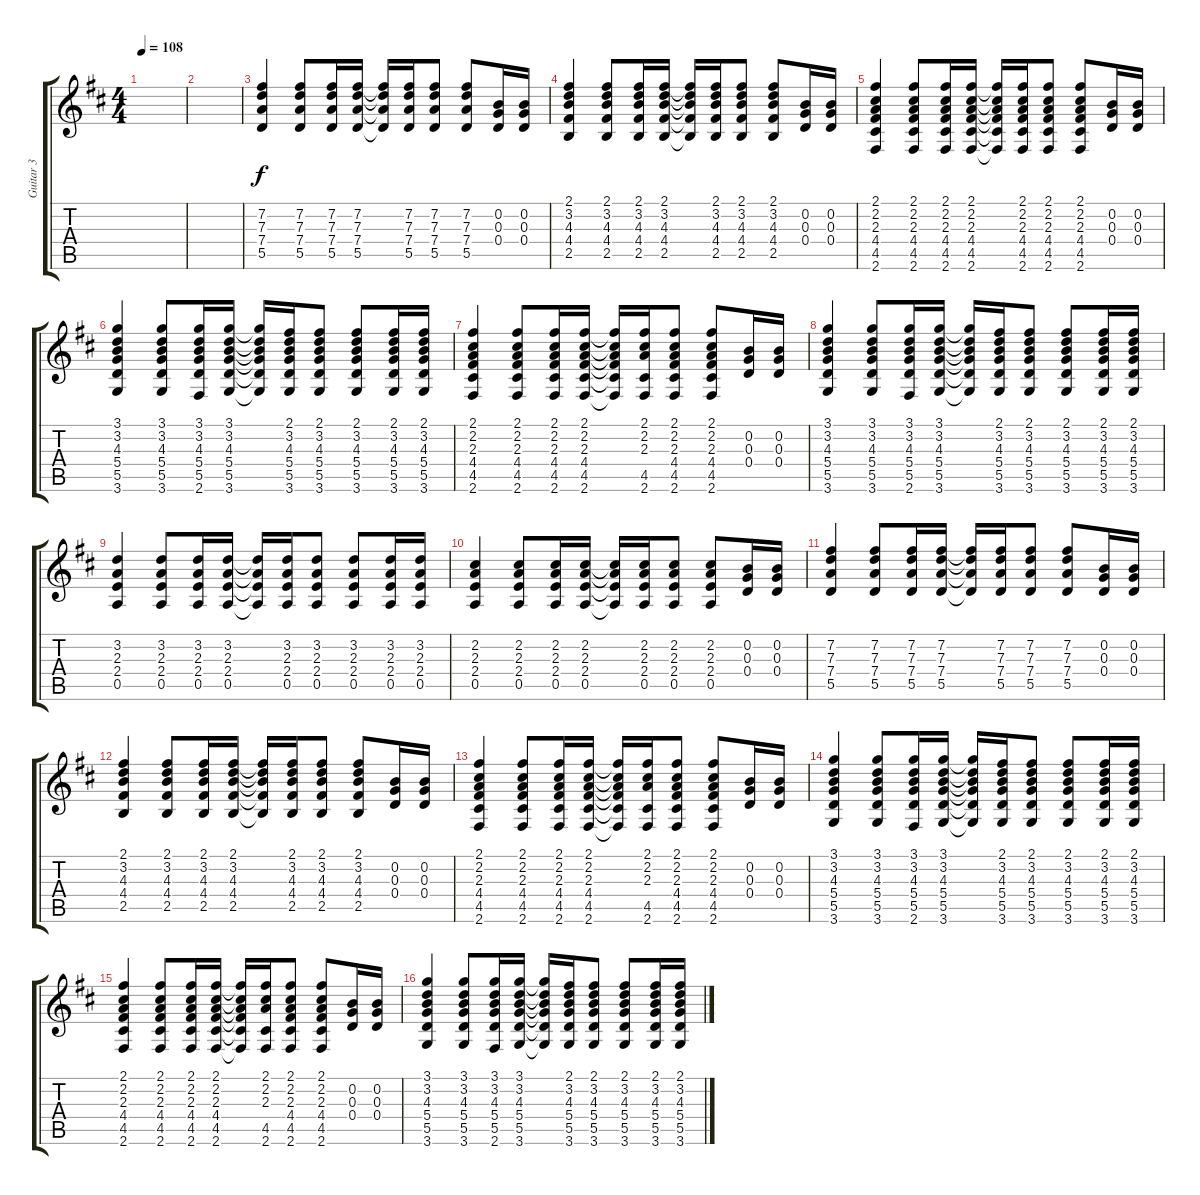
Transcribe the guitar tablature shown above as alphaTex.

\track ("Guitar 3" "Guitar 3") {instrument electricguitarclean}
\staff {score tabs}
\tuning (E4 B3 G3 D3 A2 E2) {hide}
\ts (4 4)
\tempo 108
\clef g2
\ks d
|
|
(7.2 7.3 7.4 5.5).4{instrument distortionguitar} (7.2 7.3 7.4 5.5).8 (7.2 7.3 7.4 5.5).16 (7.2 7.3 7.4 5.5).16 (7.2{t} 7.3{t} 7.4{t} 5.5{t}).16 (7.2 7.3 7.4 5.5).16 (7.2 7.3 7.4 5.5).8 (7.2 7.3 7.4 5.5).8 (0.2 0.3 0.4).16 (0.2 0.3 0.4).16 |
(2.1 3.2 4.3 4.4 2.5).4 (2.1 3.2 4.3 4.4 2.5).8 (2.1 3.2 4.3 4.4 2.5).16 (2.1 3.2 4.3 4.4 2.5).16 (2.1{t} 3.2{t} 4.3{t} 4.4{t} 2.5{t}).16 (2.1 3.2 4.3 4.4 2.5).16 (2.1 3.2 4.3 4.4 2.5).8 (2.1 3.2 4.3 4.4 2.5).8 (0.2 0.3 0.4).16 (0.2 0.3 0.4).16 |
(2.1 2.2 2.3 4.4 4.5 2.6).4 (2.1 2.2 2.3 4.4 4.5 2.6).8 (2.1 2.2 2.3 4.4 4.5 2.6).16 (2.1 2.2 2.3 4.4 4.5 2.6).16 (2.1{t} 2.2{t} 2.3{t} 4.4{t} 4.5{t} 2.6{t}).16 (2.1 2.2 2.3 4.4 4.5 2.6).16 (2.1 2.2 2.3 4.4 4.5 2.6).8 (2.1 2.2 2.3 4.4 4.5 2.6).8 (0.2 0.3 0.4).16 (0.2 0.3 0.4).16 |
(3.1 3.2 4.3 5.4 5.5 3.6).4 (3.1 3.2 4.3 5.4 5.5 3.6).8 (3.1 3.2 4.3 5.4 5.5 2.6).16 (3.1 3.2 4.3 5.4 5.5 3.6).16 (3.1{t} 3.2{t} 4.3{t} 5.4{t} 5.5{t} 3.6{t}).16 (2.1 3.2 4.3 5.4 5.5 3.6).16 (2.1 3.2 4.3 5.4 5.5 3.6).8 (2.1 3.2 4.3 5.4 5.5 3.6).8 (2.1 3.2 4.3 5.4 5.5 3.6).16 (2.1 3.2 4.3 5.4 5.5 3.6).16 |
(2.1 2.2 2.3 4.4 4.5 2.6).4 (2.1 2.2 2.3 4.4 4.5 2.6).8 (2.1 2.2 2.3 4.4 4.5 2.6).16 (2.1 2.2 2.3 4.4 4.5 2.6).16 (2.1{t} 2.2{t} 2.3{t} 4.4{t} 4.5{t} 2.6{t}).16 (2.1 2.2 2.3 4.5 2.6).16 (2.1 2.2 2.3 4.4 4.5 2.6).8 (2.1 2.2 2.3 4.4 4.5 2.6).8 (0.2 0.3 0.4).16 (0.2 0.3 0.4).16 |
(3.1 3.2 4.3 5.4 5.5 3.6).4 (3.1 3.2 4.3 5.4 5.5 3.6).8 (3.1 3.2 4.3 5.4 5.5 2.6).16 (3.1 3.2 4.3 5.4 5.5 3.6).16 (3.1{t} 3.2{t} 4.3{t} 5.4{t} 5.5{t} 3.6{t}).16 (2.1 3.2 4.3 5.4 5.5 3.6).16 (2.1 3.2 4.3 5.4 5.5 3.6).8 (2.1 3.2 4.3 5.4 5.5 3.6).8 (2.1 3.2 4.3 5.4 5.5 3.6).16 (2.1 3.2 4.3 5.4 5.5 3.6).16 |
(3.2 2.3 2.4 0.5).4 (3.2 2.3 2.4 0.5).8 (3.2 2.3 2.4 0.5).16 (3.2 2.3 2.4 0.5).16 (3.2{t} 2.3{t} 2.4{t} 0.5{t}).16 (3.2 2.3 2.4 0.5).16 (3.2 2.3 2.4 0.5).8 (3.2 2.3 2.4 0.5).8 (3.2 2.3 2.4 0.5).16 (3.2 2.3 2.4 0.5).16 |
(2.2 2.3 2.4 0.5).4 (2.2 2.3 2.4 0.5).8 (2.2 2.3 2.4 0.5).16 (2.2 2.3 2.4 0.5).16 (2.2{t} 2.3{t} 2.4{t} 0.5{t}).16 (2.2 2.3 2.4 0.5).16 (2.2 2.3 2.4 0.5).8 (2.2 2.3 2.4 0.5).8 (0.2 0.3 0.4).16 (0.2 0.3 0.4).16 |
(7.2 7.3 7.4 5.5).4 (7.2 7.3 7.4 5.5).8 (7.2 7.3 7.4 5.5).16 (7.2 7.3 7.4 5.5).16 (7.2{t} 7.3{t} 7.4{t} 5.5{t}).16 (7.2 7.3 7.4 5.5).16 (7.2 7.3 7.4 5.5).8 (7.2 7.3 7.4 5.5).8 (0.2 0.3 0.4).16 (0.2 0.3 0.4).16 |
(2.1 3.2 4.3 4.4 2.5).4 (2.1 3.2 4.3 4.4 2.5).8 (2.1 3.2 4.3 4.4 2.5).16 (2.1 3.2 4.3 4.4 2.5).16 (2.1{t} 3.2{t} 4.3{t} 4.4{t} 2.5{t}).16 (2.1 3.2 4.3 4.4 2.5).16 (2.1 3.2 4.3 4.4 2.5).8 (2.1 3.2 4.3 4.4 2.5).8 (0.2 0.3 0.4).16 (0.2 0.3 0.4).16 |
(2.1 2.2 2.3 4.4 4.5 2.6).4 (2.1 2.2 2.3 4.4 4.5 2.6).8 (2.1 2.2 2.3 4.4 4.5 2.6).16 (2.1 2.2 2.3 4.4 4.5 2.6).16 (2.1{t} 2.2{t} 2.3{t} 4.4{t} 4.5{t} 2.6{t}).16 (2.1 2.2 2.3 4.5 2.6).16 (2.1 2.2 2.3 4.4 4.5 2.6).8 (2.1 2.2 2.3 4.4 4.5 2.6).8 (0.2 0.3 0.4).16 (0.2 0.3 0.4).16 |
(3.1 3.2 4.3 5.4 5.5 3.6).4 (3.1 3.2 4.3 5.4 5.5 3.6).8 (3.1 3.2 4.3 5.4 5.5 2.6).16 (3.1 3.2 4.3 5.4 5.5 3.6).16 (3.1{t} 3.2{t} 4.3{t} 5.4{t} 5.5{t} 3.6{t}).16 (2.1 3.2 4.3 5.4 5.5 3.6).16 (2.1 3.2 4.3 5.4 5.5 3.6).8 (2.1 3.2 4.3 5.4 5.5 3.6).8 (2.1 3.2 4.3 5.4 5.5 3.6).16 (2.1 3.2 4.3 5.4 5.5 3.6).16 |
(2.1 2.2 2.3 4.4 4.5 2.6).4 (2.1 2.2 2.3 4.4 4.5 2.6).8 (2.1 2.2 2.3 4.4 4.5 2.6).16 (2.1 2.2 2.3 4.4 4.5 2.6).16 (2.1{t} 2.2{t} 2.3{t} 4.4{t} 4.5{t} 2.6{t}).16 (2.1 2.2 2.3 4.5 2.6).16 (2.1 2.2 2.3 4.4 4.5 2.6).8 (2.1 2.2 2.3 4.4 4.5 2.6).8 (0.2 0.3 0.4).16 (0.2 0.3 0.4).16 |
(3.1 3.2 4.3 5.4 5.5 3.6).4 (3.1 3.2 4.3 5.4 5.5 3.6).8 (3.1 3.2 4.3 5.4 5.5 2.6).16 (3.1 3.2 4.3 5.4 5.5 3.6).16 (3.1{t} 3.2{t} 4.3{t} 5.4{t} 5.5{t} 3.6{t}).16 (2.1 3.2 4.3 5.4 5.5 3.6).16 (2.1 3.2 4.3 5.4 5.5 3.6).8 (2.1 3.2 4.3 5.4 5.5 3.6).8 (2.1 3.2 4.3 5.4 5.5 3.6).16 (2.1 3.2 4.3 5.4 5.5 3.6).16
